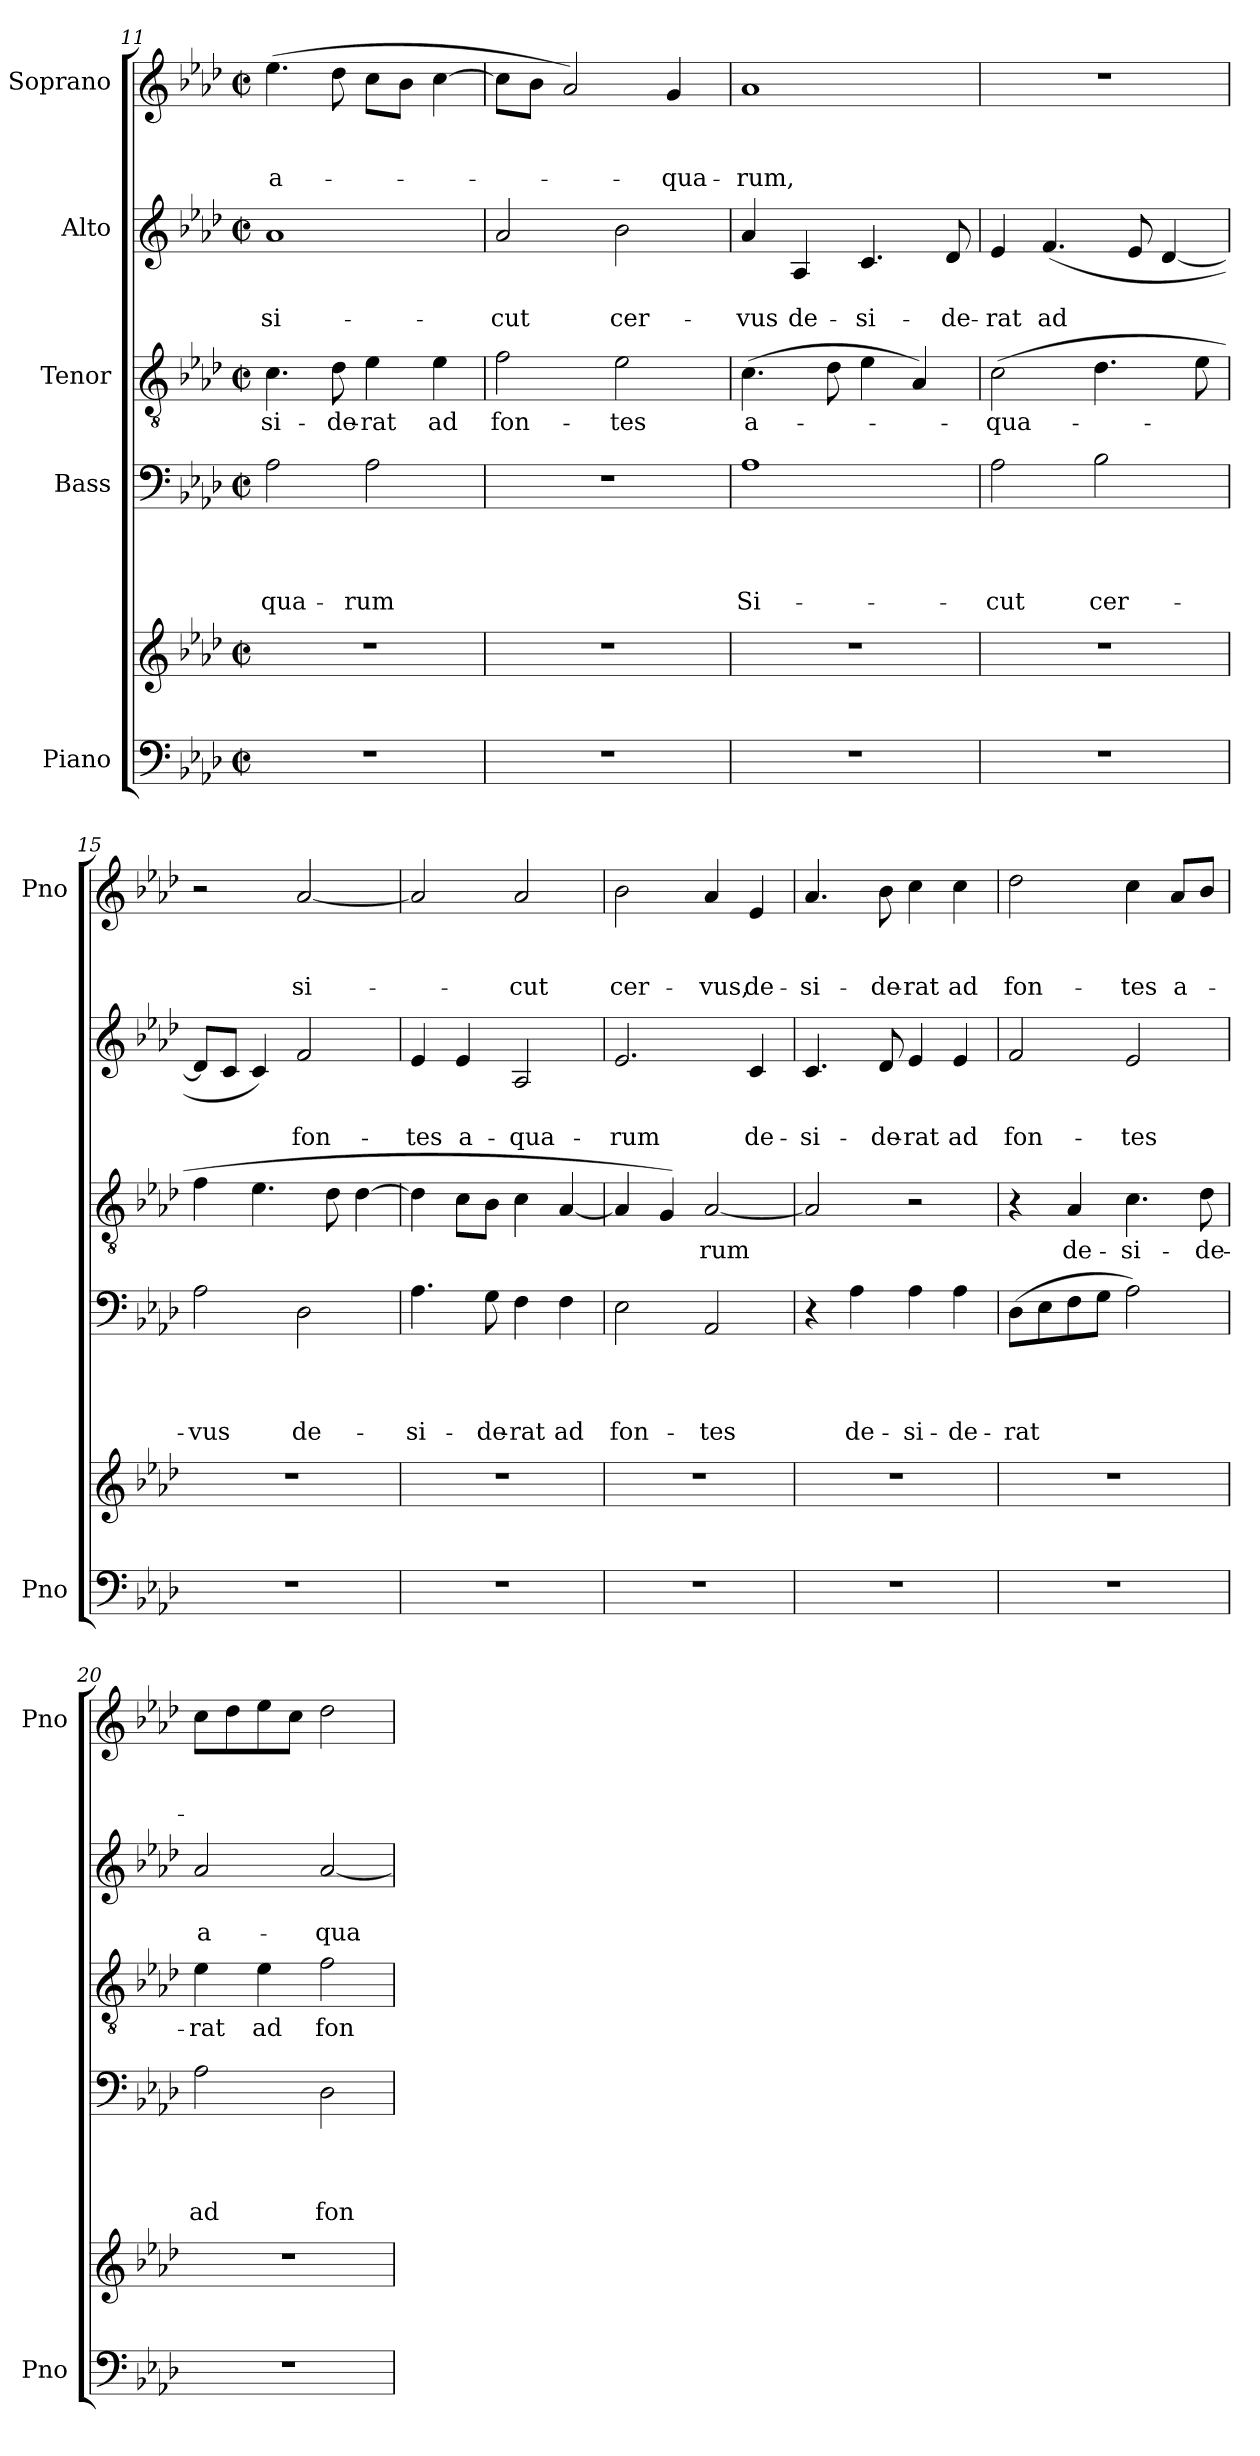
**kern	**kern	**kern	**text	**text	**text	**text	**kern	**text	**kern	**text	**text	**kern	**text	**text	**text
*part5	*part5	*part4	*part4	*part4	*part4	*part4	*part3	*part3	*part2	*part2	*part2	*part1	*part1	*part1	*part1
*staff6	*staff5	*staff4	*staff4	*staff4	*staff4	*staff4	*staff3	*staff3	*staff2	*staff2	*staff2	*staff1	*staff1	*staff1	*staff1
*I"Piano	*	*I"Bass	*	*	*	*	*I"Tenor	*	*I"Alto	*	*	*I"Soprano	*	*	*
*I'Pno	*	*	*	*	*	*	*	*	*	*	*	*I'Pno	*	*	*
*clefF4	*clefG2	*clefF4	*	*	*	*	*clefGv2	*	*clefG2	*	*	*clefG2	*	*	*
*k[b-e-a-d-]	*k[b-e-a-d-]	*k[b-e-a-d-]	*	*	*	*	*k[b-e-a-d-]	*	*k[b-e-a-d-]	*	*	*k[b-e-a-d-]	*	*	*
*A-:	*A-:	*A-:	*	*	*	*	*A-:	*	*A-:	*	*	*A-:	*	*	*
*M2/2	*M2/2	*M2/2	*	*	*	*	*M2/2	*	*M2/2	*	*	*M2/2	*	*	*
*met(c|)	*met(c|)	*met(c|)	*	*	*	*	*met(c|)	*	*met(c|)	*	*	*met(c|)	*	*	*
=11	=11	=11	=11	=11	=11	=11	=11	=11	=11	=11	=11	=11	=11	=11	=11
1r	1r	2A-\	.	.	.	qua-	4.c\	-si-	1a-	.	si-	(4.ee-\	.	.	a-
.	.	.	.	.	.	.	8d-\	-de-	.	.	.	8dd-\	.	.	.
.	.	2A-\	.	.	.	-rum	4e-\	-rat	.	.	.	8cc\L	.	.	.
.	.	.	.	.	.	.	.	.	.	.	.	8b-\J	.	.	.
.	.	.	.	.	.	.	4e-\	ad	.	.	.	[4cc\	.	.	.
!!LO:LB:g=z
=12	=12	=12	=12	=12	=12	=12	=12	=12	=12	=12	=12	=12	=12	=12	=12
1r	1r	1r	.	.	.	.	2f\	fon-	2a-/	.	-cut	8cc\L]	.	.	.
.	.	.	.	.	.	.	.	.	.	.	.	8b-\J	.	.	.
.	.	.	.	.	.	.	.	.	.	.	.	2a-/)	.	.	.
.	.	.	.	.	.	.	2e-\	-tes	2b-\	.	cer-	.	.	.	.
.	.	.	.	.	.	.	.	.	.	.	.	4g/	.	.	-qua-
=13	=13	=13	=13	=13	=13	=13	=13	=13	=13	=13	=13	=13	=13	=13	=13
1r	1r	1A-	.	.	.	Si-	(4.c\	a-	4a-/	.	-vus	1a-	.	.	-rum,
.	.	.	.	.	.	.	.	.	4A-/	.	de-	.	.	.	.
.	.	.	.	.	.	.	8d-\	.	.	.	.	.	.	.	.
.	.	.	.	.	.	.	4e-\	.	4.c/	.	-si-	.	.	.	.
.	.	.	.	.	.	.	4A-/)	.	.	.	.	.	.	.	.
.	.	.	.	.	.	.	.	.	8d-/	.	-de-	.	.	.	.
=14	=14	=14	=14	=14	=14	=14	=14	=14	=14	=14	=14	=14	=14	=14	=14
1r	1r	2A-\	.	.	.	-­cut	(2c\	-­qua-	4e-/	.	-­rat	1r	.	.	.
.	.	.	.	.	.	.	.	.	(4.f/	.	ad	.	.	.	.
.	.	2B-\	.	.	.	cer-	4.d-\	.	.	.	.	.	.	.	.
.	.	.	.	.	.	.	.	.	8e-/	.	.	.	.	.	.
.	.	.	.	.	.	.	.	.	[4d-/	.	.	.	.	.	.
.	.	.	.	.	.	.	8e-\	-­	.	.	.	.	.	.	.
=15	=15	=15	=15	=15	=15	=15	=15	=15	=15	=15	=15	=15	=15	=15	=15
1r	1r	2A-\	.	.	.	-vus	4f\	.	8d-/L]	.	.	2r	.	.	.
.	.	.	.	.	.	.	.	.	8c/J	.	.	.	.	.	.
.	.	.	.	.	.	.	4.e-\	­	4c/)	.	.	.	.	.	.
.	.	2D-\	.	.	.	de-	.	.	2f/	.	fon-	[2a-/	.	.	si-
.	.	.	.	.	.	.	8d-\	.	.	.	.	.	.	.	.
.	.	.	.	.	.	.	[4d-\	­	.	.	.	.	.	.	.
=16	=16	=16	=16	=16	=16	=16	=16	=16	=16	=16	=16	=16	=16	=16	=16
1r	1r	4.A-\	.	.	.	-si-	4d-\]	.	4e-/	.	-tes	2a-/]	.	.	.
.	.	.	.	.	.	.	8c\L	.	4e-/	.	a-	.	.	.	.
.	.	8G\	.	.	.	-de-	8B-\J	.	.	.	.	.	.	.	.
.	.	4F\	.	.	.	-rat	4c\	.	2A-/	.	-qua-	2a-/	.	.	-cut
.	.	4F\	.	.	.	ad	[4A-/	.	.	.	.	.	.	.	.
=17	=17	=17	=17	=17	=17	=17	=17	=17	=17	=17	=17	=17	=17	=17	=17
1r	1r	2E-\	.	.	.	fon-	4A-/]	.	2.e-/	.	-rum	2b-\	.	.	cer-
.	.	.	.	.	.	.	4G/)	.	.	.	.	.	.	.	.
.	.	2AA-/	.	.	.	-tes	[2A-/	rum	.	.	.	4a-/	.	.	-vus,
.	.	.	.	.	.	.	.	.	4c/	.	de-	4e-/	.	.	de-
!!LO:PB:g=z
=18	=18	=18	=18	=18	=18	=18	=18	=18	=18	=18	=18	=18	=18	=18	=18
1r	1r	4r	.	.	.	.	2A-/]	.	4.c/	.	-si-	4.a-/	.	.	-si-
.	.	4A-\	.	.	.	de-	.	.	.	.	.	.	.	.	.
.	.	.	.	.	.	.	.	.	8d-/	.	-de-	8b-\	.	.	-de-
.	.	4A-\	.	.	.	-si-	2r	.	4e-/	.	-rat	4cc\	.	.	-rat
.	.	4A-\	.	.	.	-de-	.	.	4e-/	.	ad	4cc\	.	.	ad
=19	=19	=19	=19	=19	=19	=19	=19	=19	=19	=19	=19	=19	=19	=19	=19
1r	1r	(8D-\L	.	.	.	-rat	4r	.	2f/	.	fon-	2dd-\	.	.	fon-
.	.	8E-\	.	.	.	.	.	.	.	.	.	.	.	.	.
.	.	8F\	.	.	.	.	4A-/	de-	.	.	.	.	.	.	.
.	.	8G\J	.	.	.	.	.	.	.	.	.	.	.	.	.
.	.	2A-\)	.	.	.	.	4.c\	-si-	2e-/	.	-tes	4cc\	.	.	-tes
.	.	.	.	.	.	.	.	.	.	.	.	8a-/L	.	.	a-
.	.	.	.	.	.	.	8d-\	-de-	.	.	.	8b-/J	.	.	.
=20	=20	=20	=20	=20	=20	=20	=20	=20	=20	=20	=20	=20	=20	=20	=20
1r	1r	2A-\	.	.	.	ad	4e-\	-­rat	2a-/	.	a-	8cc\L	.	.	-­
.	.	.	.	.	.	.	.	.	.	.	.	8dd-\	.	.	.
.	.	.	.	.	.	.	4e-\	ad	.	.	.	8ee-\	.	.	.
.	.	.	.	.	.	.	.	.	.	.	.	8cc\J	.	.	­
.	.	2D-\	.	.	.	fon-	2f\	fon-	[2a-/	.	-qua-	2dd-\	.	.	.
=	=	=	=	=	=	=	=	=	=	=	=	=	=	=	=
*-	*-	*-	*-	*-	*-	*-	*-	*-	*-	*-	*-	*-	*-	*-	*-
